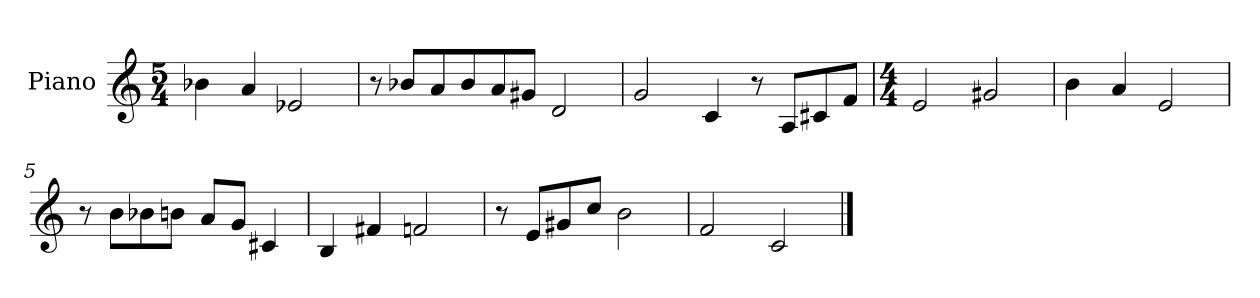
**kern
*part1
*staff1
*I"Piano
*I'Pno.
*clefG2
*k[]
*M5/4
*MM120
=
4b-X\
4a/
2e-X/
=1
8r
8b-X/L
8a/
8b-/
8a/
8g#X/J
2d/
=2
2g/
4c/
8r
8A/L
8c#X/
8f/J
=3
*M4/4
2e/
2g#X/
=4
4b\
4a/
2e/
=5
8r
8b\L
8b-X\
8bn\J
8a/L
8g/J
4c#X/
=6
4B/
4f#X/
2fn/
!!LO:LB:g=z
=7
8r
8e/L
8g#X/
8cc/J
2b\
=8
2f/
2c/
==
*-
